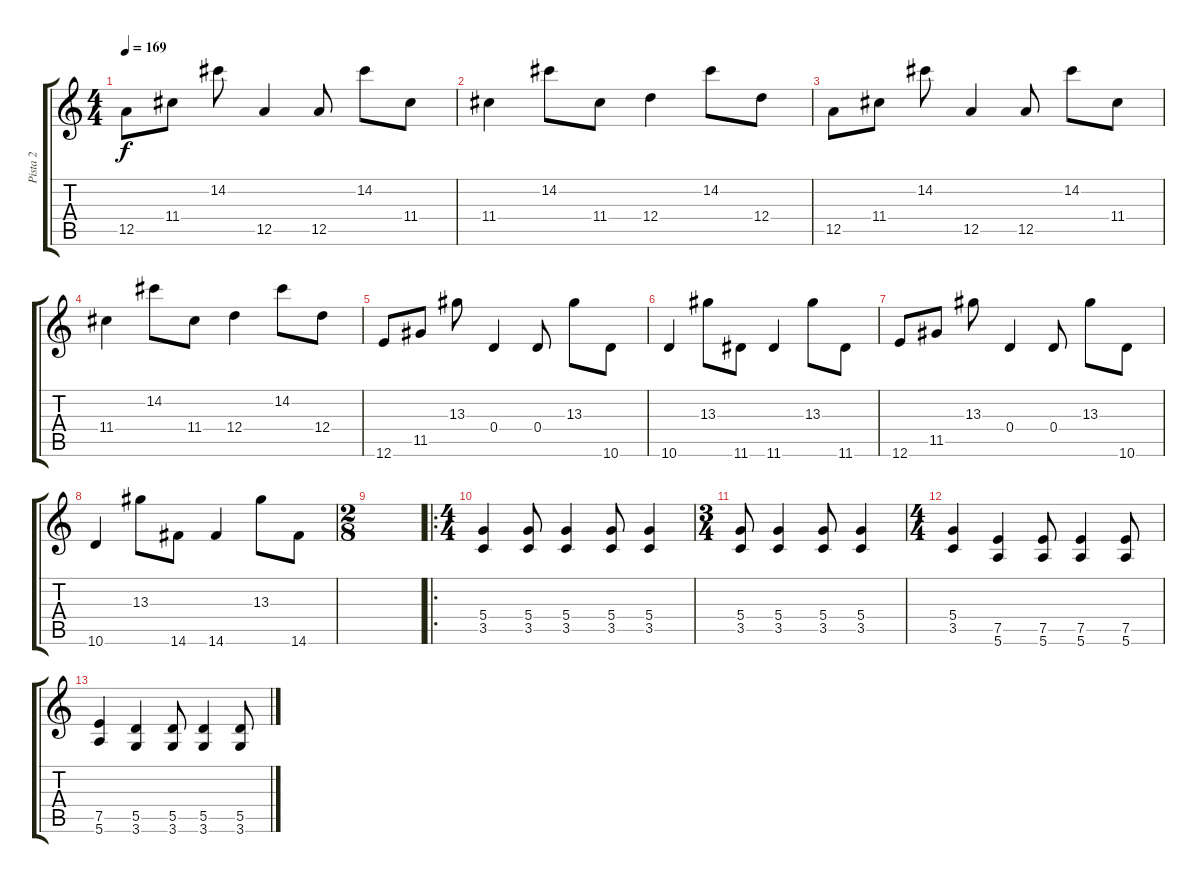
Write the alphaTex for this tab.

\track ("Pista 2" "Pista 2") {instrument overdrivenguitar}
\staff {score tabs}
\tuning (E4 B3 G3 D3 A2 E2) {hide}
\ts (4 4)
\tempo 169
\clef g2
\ks c
12.5.8{dy f} 11.4.8 14.2.8 12.5.4 12.5.8 14.2.8 11.4.8 |
11.4.4 14.2.8 11.4.8 12.4.4 14.2.8 12.4.8 |
12.5.8 11.4.8 14.2.8 12.5.4 12.5.8 14.2.8 11.4.8 |
11.4.4 14.2.8 11.4.8 12.4.4 14.2.8 12.4.8 |
12.6.8 11.5.8 13.3.8 0.4.4 0.4.8 13.3.8 10.6.8 |
10.6.4 13.3.8 11.6.8 11.6.4 13.3.8 11.6.8 |
12.6.8 11.5.8 13.3.8 0.4.4 0.4.8 13.3.8 10.6.8 |
10.6.4 13.3.8 14.6.8 14.6.4 13.3.8 14.6.8 |
\ts (2 8)
|
\ro
\ts (4 4)
(5.4 3.5).4{instrument overdrivenguitar} (5.4 3.5).8 (5.4 3.5).4 (5.4 3.5).8 (5.4 3.5).4 |
\ts (3 4)
(5.4 3.5).8 (5.4 3.5).4 (5.4 3.5).8 (5.4 3.5).4 |
\ts (4 4)
(5.4 3.5).4 (7.5 5.6).4 (7.5 5.6).8 (7.5 5.6).4 (7.5 5.6).8 |
(7.5 5.6).4 (5.5 3.6).4 (5.5 3.6).8 (5.5 3.6).4 (5.5 3.6).8
